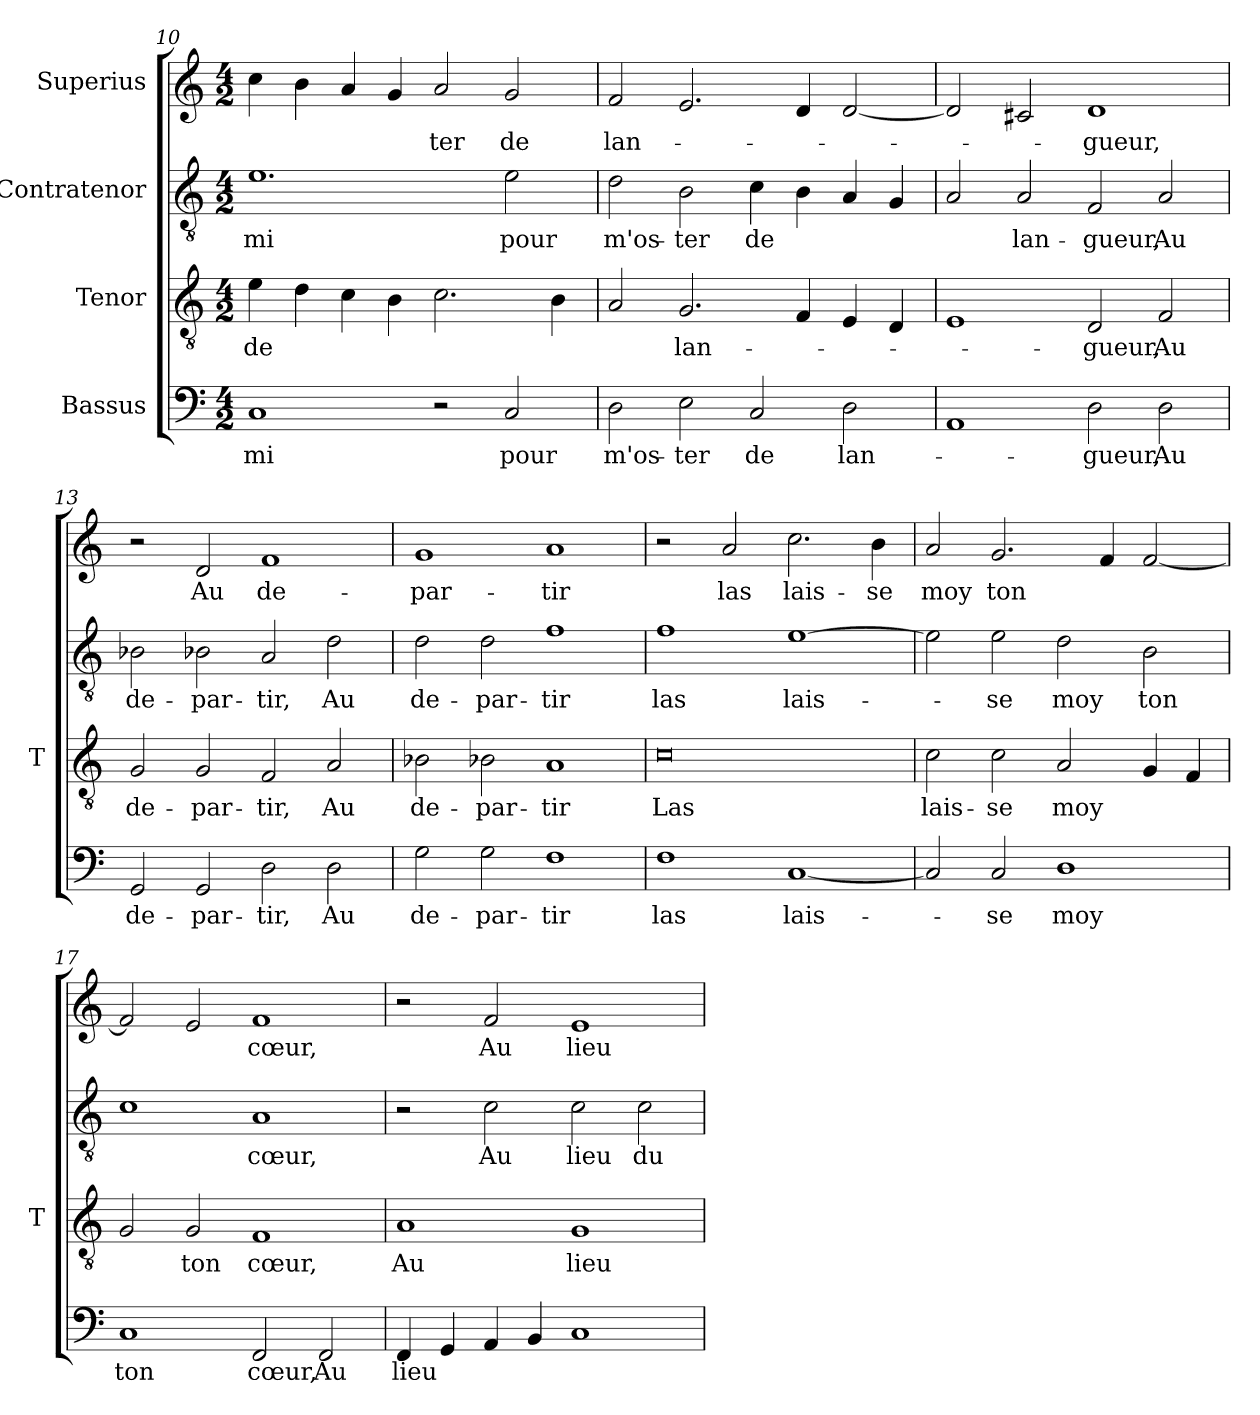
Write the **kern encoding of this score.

**kern	**text	**kern	**text	**kern	**text	**kern	**text
*part4	*part4	*part3	*part3	*part2	*part2	*part1	*part1
*staff4	*staff4	*staff3	*staff3	*staff2	*staff2	*staff1	*staff1
*I"Bassus	*	*I"Tenor	*	*I"Contratenor	*	*I"Superius	*
*	*	*I'T	*	*	*	*	*
*clefF4	*	*clefGv2	*	*clefGv2	*	*clefG2	*
*k[]	*	*k[]	*	*k[]	*	*k[]	*
*M4/2	*	*M4/2	*	*M4/2	*	*M4/2	*
=10	=10	=10	=10	=10	=10	=10	=10
1C	-mi	4e	-de	1.e	-mi	4cc	.
.	.	4d	.	.	.	4b	.
.	.	4c	.	.	.	4a	.
.	.	4B	.	.	.	4g	.
2r	.	2.c	.	.	.	2a	-ter
2C	-pour	.	.	2e	-pour	2g	-de
.	.	4B	.	.	.	.	.
=11	=11	=11	=11	=11	=11	=11	=11
2D	m'os-	2A	.	2d	m'os-	2f	lan-
2E	-ter	2.G	lan-	2B	-ter	2.e	.
2C	-de	.	.	4c	-de	.	.
.	.	4F	.	4B	.	4d	.
2D	lan-	4E	.	4A	.	[2d	.
.	.	4D	.	4G	.	.	.
=12	=12	=12	=12	=12	=12	=12	=12
1AA	.	1E	.	2A	.	2d]	.
.	.	.	.	2A	lan-	2c#X	.
2D	-gueur,	2D	-gueur,	2F	-gueur,	1d	-gueur,
2D	-Au	2F	-Au	2A	-Au	.	.
=13	=13	=13	=13	=13	=13	=13	=13
2GG	de-	2G	de-	2B-X	de-	2r	.
2GG	par-	2G	par-	2B-X	par-	2d	-Au
2D	-tir,	2F	-tir,	2A	-tir,	1f	de-
2D	-Au	2A	-Au	2d	-Au	.	.
=14	=14	=14	=14	=14	=14	=14	=14
2G	de-	2B-X	de-	2d	de-	1g	par-
2G	par-	2B-X	par-	2d	par-	.	.
1F	-tir	1A	-tir	1f	-tir	1a	-tir
=15	=15	=15	=15	=15	=15	=15	=15
1F	-las	0c	-Las	1f	-las	2r	.
.	.	.	.	.	.	2a	-las
[1C	lais-	.	.	[1e	lais-	2.cc	lais-
.	.	.	.	.	.	4b	-se
=16	=16	=16	=16	=16	=16	=16	=16
2C]	.	2c	lais-	2e]	.	2a	-moy
2C	-se	2c	-se	2e	-se	2.g	-ton
1D	-moy	2A	-moy	2d	-moy	.	.
.	.	.	.	.	.	4f	.
.	.	4G	.	2B	-ton	[2f	.
.	.	4F	.	.	.	.	.
=17	=17	=17	=17	=17	=17	=17	=17
1C	-ton	2G	.	1c	.	2f]	.
.	.	2G	-ton	.	.	2e	.
2FF	-cœur,	1F	-cœur,	1A	-cœur,	1f	-cœur,
2FF	-Au	.	.	.	.	.	.
=18	=18	=18	=18	=18	=18	=18	=18
4FF	-lieu	1A	-Au	2r	.	2r	.
4GG	.	.	.	.	.	.	.
4AA	.	.	.	2c	-Au	2f	-Au
4BB	.	.	.	.	.	.	.
1C	.	1G	-lieu	2c	-lieu	1e	-lieu
.	.	.	.	2c	-du	.	.
=	=	=	=	=	=	=	=
*-	*-	*-	*-	*-	*-	*-	*-
